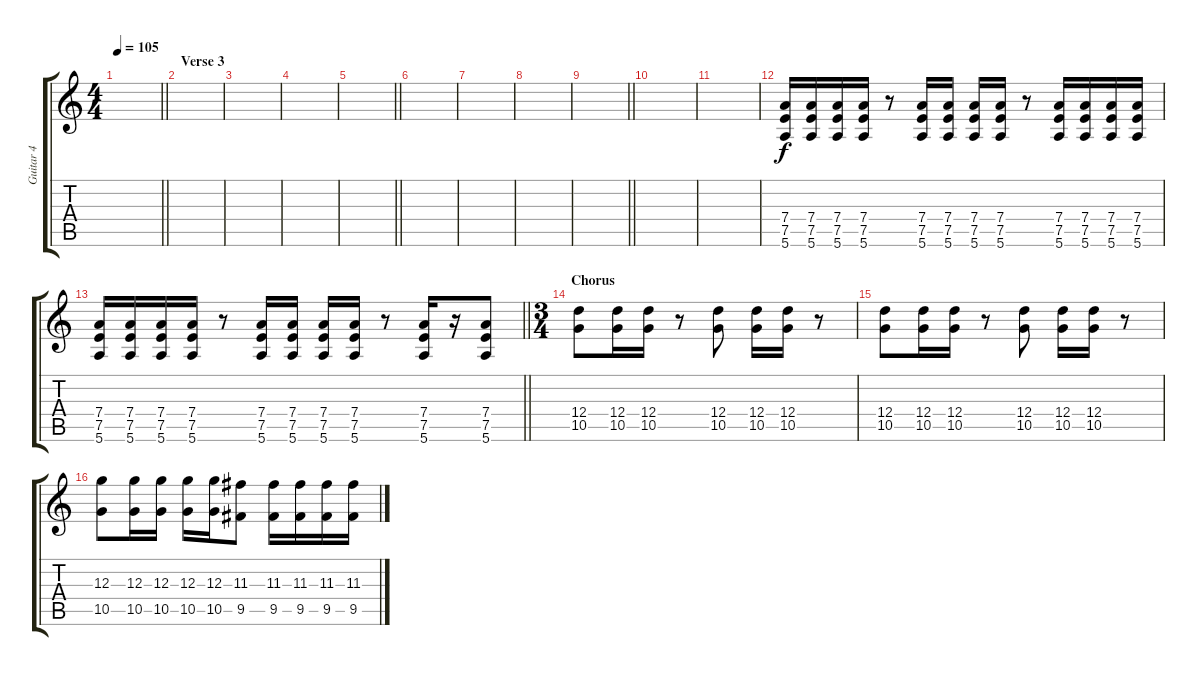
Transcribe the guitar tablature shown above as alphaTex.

\track ("Guitar 4" "Guitar 4") {instrument distortionguitar}
\staff {score tabs}
\tuning (E4 B3 G3 D3 A2 E2) {hide}
\ts (4 4)
\tempo 105
\clef g2
\barLineRight lightlight
\ks c
|
\section ("" "Verse 3")
|
|
|
\barLineRight lightlight
|
|
|
|
\barLineRight lightlight
|
|
|
(7.4 7.5 5.6).16 (7.4 7.5 5.6).16 (7.4 7.5 5.6).16 (7.4 7.5 5.6).16 r.8 (7.4 7.5 5.6).16 (7.4 7.5 5.6).16 (7.4 7.5 5.6).16 (7.4 7.5 5.6).16 r.8 (7.4 7.5 5.6).16 (7.4 7.5 5.6).16 (7.4 7.5 5.6).16 (7.4 7.5 5.6).16 |
\barLineRight lightlight
(7.4 7.5 5.6).16 (7.4 7.5 5.6).16 (7.4 7.5 5.6).16 (7.4 7.5 5.6).16 r.8 (7.4 7.5 5.6).16 (7.4 7.5 5.6).16 (7.4 7.5 5.6).16 (7.4 7.5 5.6).16 r.8 (7.4 7.5 5.6).16 r.16 (7.4 7.5 5.6).8 |
\ts (3 4)
\section ("" "Chorus")
(12.4 10.5).8 (12.4 10.5).16 (12.4 10.5).16 r.8 (12.4 10.5).8 (12.4 10.5).16 (12.4 10.5).16 r.8 |
(12.4 10.5).8 (12.4 10.5).16 (12.4 10.5).16 r.8 (12.4 10.5).8 (12.4 10.5).16 (12.4 10.5).16 r.8 |
(12.3 10.5).8 (12.3 10.5).16 (12.3 10.5).16 (12.3 10.5).16 (12.3 10.5).16 (11.3 9.5).8 (11.3 9.5).16 (11.3 9.5).16 (11.3 9.5).16 (11.3 9.5).16
